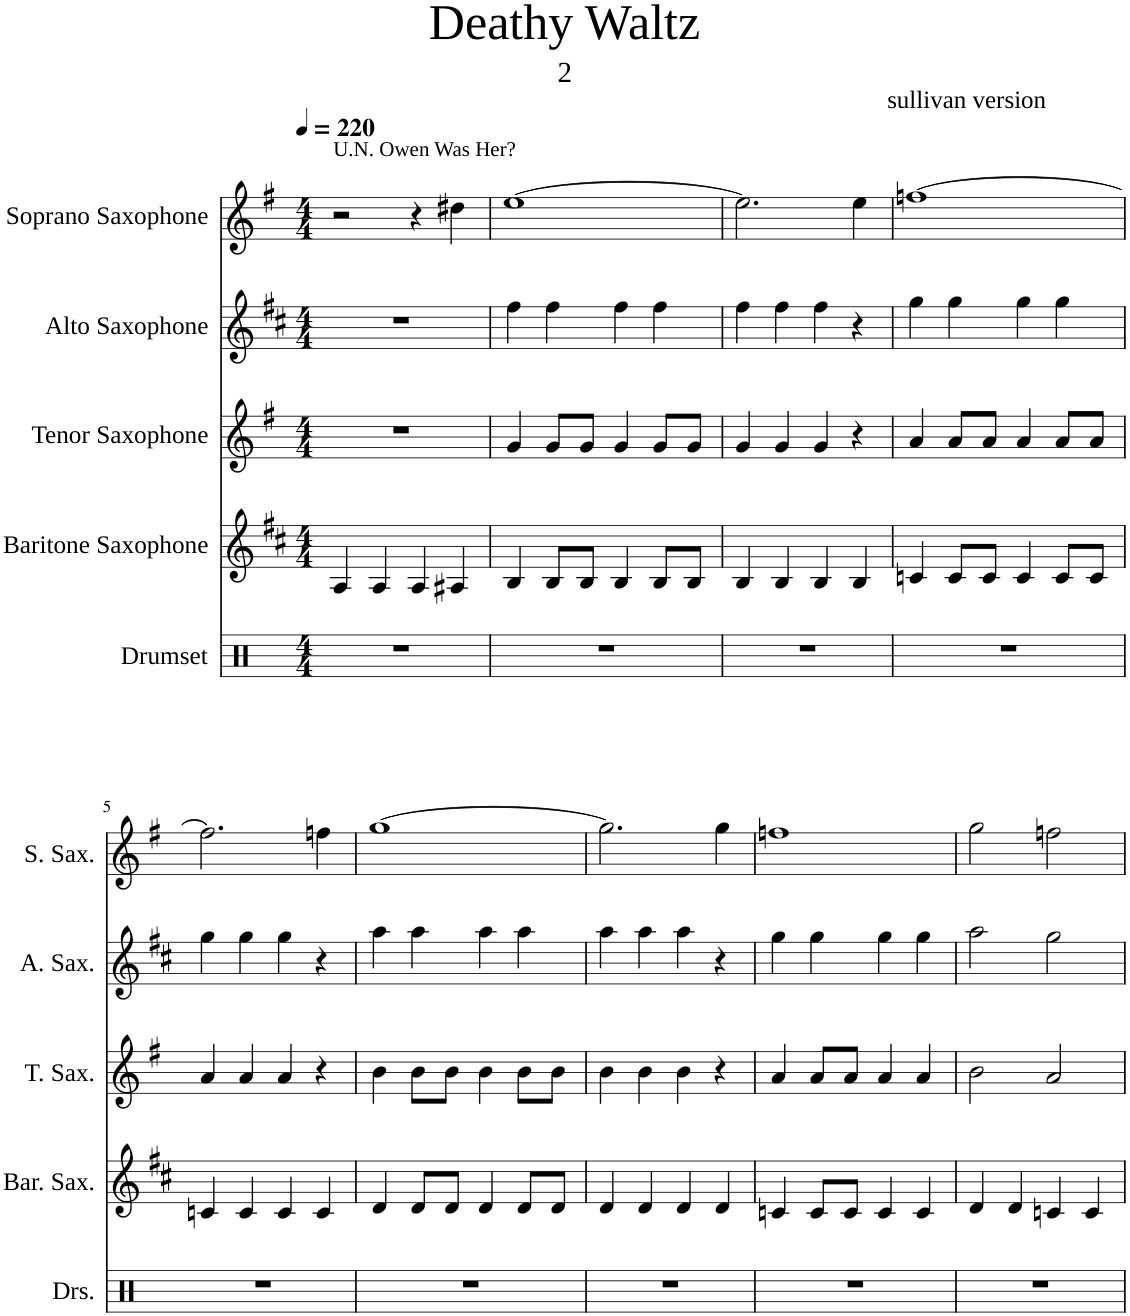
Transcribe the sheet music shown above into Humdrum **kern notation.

**kern	**kern	**kern	**kern	**kern
*part5	*part4	*part3	*part2	*part1
*staff5	*staff4	*staff3	*staff2	*staff1
*I"Drumset	*I"Baritone Saxophone	*I"Tenor Saxophone	*I"Alto Saxophone	*I"Soprano Saxophone
*I'Drs.	*I'Bar. Sax.	*I'T. Sax.	*I'A. Sax.	*I'S. Sax.
*clefX	*clefG2	*clefG2	*clefG2	*clefG2
*	*Trd12c21	*Trd8c14	*Trd5c9	*Trd1c2
*k[]	*k[f#c#]	*k[f#]	*k[f#c#]	*k[f#]
*M4/4	*M4/4	*M4/4	*M4/4	*M4/4
*MM220	*MM220	*MM220	*MM220	*MM220
=1	=1	=1	=1	=1
!	!	!	!	!LO:TX:a:t=U.N. Owen Was Her?
1r	4A/	1r	1r	2r
.	4A/	.	.	.
.	4A/	.	.	4r
.	4A#X/	.	.	4dd#X\
=2	=2	=2	=2	=2
1r	4B/	4g/	4ff#\	[1ee
.	8B/L	8g/L	4ff#\	.
.	8B/J	8g/J	.	.
.	4B/	4g/	4ff#\	.
.	8B/L	8g/L	4ff#\	.
.	8B/J	8g/J	.	.
=3	=3	=3	=3	=3
1r	4B/	4g/	4ff#\	2.ee\]
.	4B/	4g/	4ff#\	.
.	4B/	4g/	4ff#\	.
.	4B/	4r	4r	4ee\
=4	=4	=4	=4	=4
1r	4cn/	4a/	4gg\	[1ffn
.	8c/L	8a/L	4gg\	.
.	8c/J	8a/J	.	.
.	4c/	4a/	4gg\	.
.	8c/L	8a/L	4gg\	.
.	8c/J	8a/J	.	.
!!LO:LB:g=z
=5	=5	=5	=5	=5
1r	4cn/	4a/	4gg\	2.ff\]
.	4c/	4a/	4gg\	.
.	4c/	4a/	4gg\	.
.	4c/	4r	4r	4ffn\
=6	=6	=6	=6	=6
1r	4d/	4b\	4aa\	[1gg
.	8d/L	8b\L	4aa\	.
.	8d/J	8b\J	.	.
.	4d/	4b\	4aa\	.
.	8d/L	8b\L	4aa\	.
.	8d/J	8b\J	.	.
=7	=7	=7	=7	=7
1r	4d/	4b\	4aa\	2.gg\]
.	4d/	4b\	4aa\	.
.	4d/	4b\	4aa\	.
.	4d/	4r	4r	4gg\
=8	=8	=8	=8	=8
1r	4cn/	4a/	4gg\	1ffn
.	8c/L	8a/L	4gg\	.
.	8c/J	8a/J	.	.
.	4c/	4a/	4gg\	.
.	4c/	4a/	4gg\	.
=9	=9	=9	=9	=9
1r	4d/	2b\	2aa\	2gg\
.	4d/	.	.	.
.	4cn/	2a/	2gg\	2ffn\
.	4c/	.	.	.
=	=	=	=	=
*-	*-	*-	*-	*-
